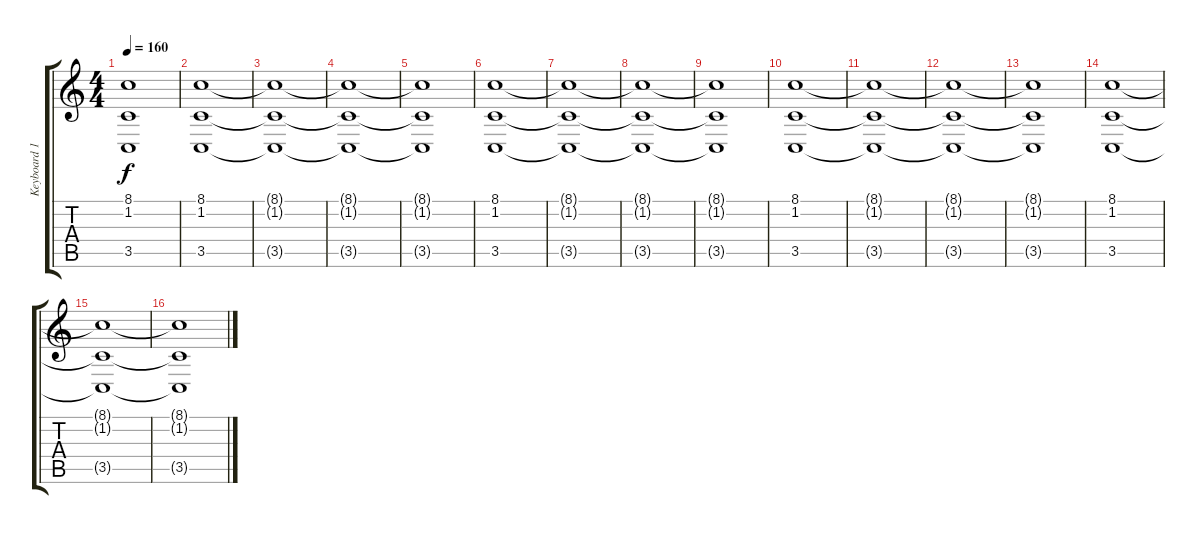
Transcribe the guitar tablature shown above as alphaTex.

\track ("Keyboard 1" "Keyboard 1") {instrument fx2soundtrack}
\staff {score tabs}
\tuning (E4 B3 G3 D3 A2 E2) {hide}
\ts (4 4)
\tempo 160
\clef g2
\ks c
(8.1{t} 1.2{t} 3.5{t}).1{dy f} |
(8.1 1.2 3.5).1 |
(8.1{t} 1.2{t} 3.5{t}).1 |
(8.1{t} 1.2{t} 3.5{t}).1 |
(8.1{t} 1.2{t} 3.5{t}).1 |
(8.1 1.2 3.5).1 |
(8.1{t} 1.2{t} 3.5{t}).1 |
(8.1{t} 1.2{t} 3.5{t}).1 |
(8.1{t} 1.2{t} 3.5{t}).1 |
(8.1 1.2 3.5).1 |
(8.1{t} 1.2{t} 3.5{t}).1 |
(8.1{t} 1.2{t} 3.5{t}).1 |
(8.1{t} 1.2{t} 3.5{t}).1 |
(8.1 1.2 3.5).1 |
(8.1{t} 1.2{t} 3.5{t}).1 |
(8.1{t} 1.2{t} 3.5{t}).1
